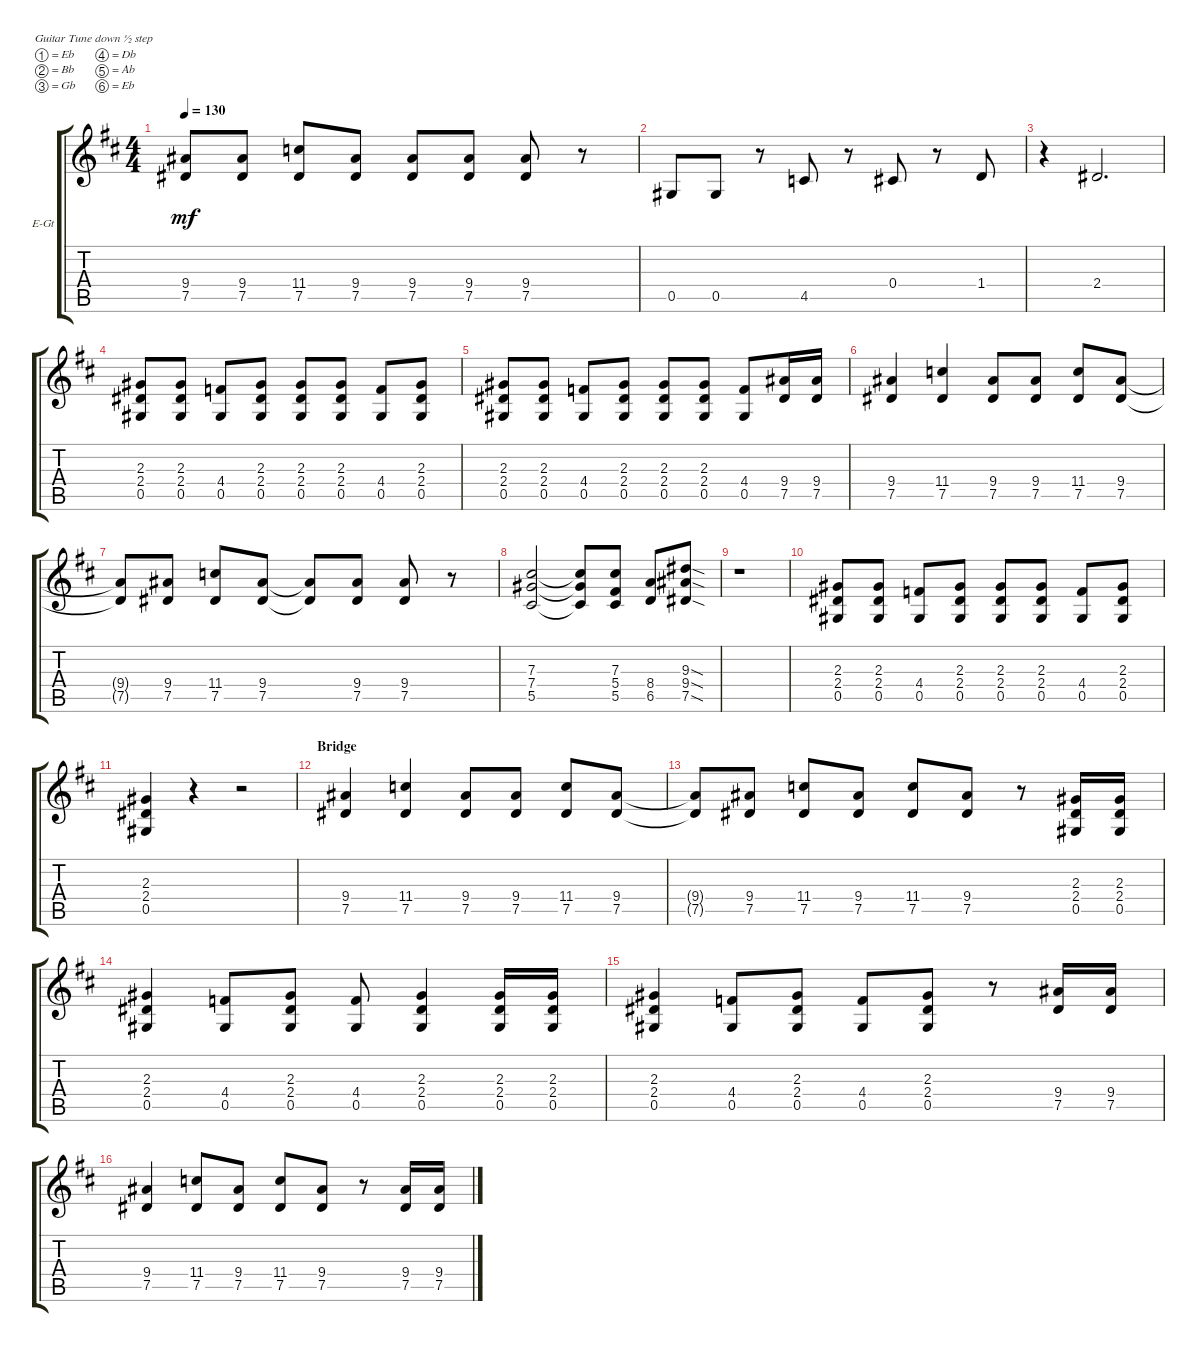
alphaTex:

\defaultSystemsLayout 4
\bracketExtendMode groupsimilarinstruments
\firstSystemTrackNameOrientation horizontal
\otherSystemsTrackNameOrientation horizontal
\track ("PAU L STANLEY" "E-Gt") {instrument distortionguitar}
\staff {score tabs}
\tuning (Eb4 Bb3 Gb3 Db3 Ab2 Eb2)
\ts (4 4)
\tempo 130
\clef g2
\ks d
(7.5{t} 9.4{t}).8{dy mf} (9.4 7.5).8 (7.5 11.4).8 (9.4 7.5).8 (7.5 9.4).8 (9.4 7.5).8 (7.5 9.4).8 r.8 |
0.5.8 0.5.8 r.8 4.5.8 r.8 0.4.8 r.8 1.4.8 |
r.4 2.4.2{d} |
(0.5 2.4 2.3).8 (2.3 2.4 0.5).8 (0.5 4.4).8 (0.5 2.4 2.3).8 (2.3 2.4 0.5).8 (0.5 2.4 2.3).8 (4.4 0.5).8 (0.5 2.4 2.3).8 |
(0.5 2.4 2.3).8 (2.3 2.4 0.5).8 (0.5 4.4).8 (0.5 2.4 2.3).8 (0.5 2.4 2.3).8 (2.3 2.4 0.5).8 (0.5 4.4).8 (7.5 9.4).16 (9.4 7.5).16 |
(7.5 9.4).4 (11.4 7.5).4 (7.5 9.4).8 (9.4 7.5).8 (7.5 11.4).8 (9.4 7.5).8 |
(9.4{t} 7.5{t}).8 (7.5 9.4).8 (11.4 7.5).8 (7.5 9.4).8 (7.5{t} 9.4{t}).8 (9.4 7.5).8 (7.5 9.4).8 r.8 |
(5.5 7.4 7.3).2 (5.5{t} 7.4{t} 7.3{t}).8 (7.3 5.4 5.5).8 (6.5 8.4).8 (9.3{sod} 9.4{sod} 7.5{sod}).8 |
r.1 |
(0.5 2.4 2.3).8 (2.3 2.4 0.5).8 (0.5 4.4).8 (0.5 2.4 2.3).8 (2.3 2.4 0.5).8 (0.5 2.4 2.3).8 (4.4 0.5).8 (0.5 2.4 2.3).8 |
(2.3 2.4 0.5).4 r.4 r.2 |
\section ("" "Bridge")
(7.5 9.4).4 (7.5 11.4).4 (7.5 9.4).8 (9.4 7.5).8 (7.5 11.4).8 (9.4 7.5).8 |
(9.4{t} 7.5{t}).8 (9.4 7.5).8 (7.5 11.4).8 (9.4 7.5).8 (7.5 11.4).8 (9.4 7.5).8 r.8 (0.5 2.4 2.3).16 (2.3 2.4 0.5).16 |
(2.3 2.4 0.5).4 (0.5 4.4).8 (0.5 2.4 2.3).8 (4.4 0.5).8 (0.5 2.4 2.3).4 (2.3 2.4 0.5).16 (0.5 2.4 2.3).16 |
(0.5 2.4 2.3).4 (4.4 0.5).8 (0.5 2.4 2.3).8 (4.4 0.5).8 (0.5 2.4 2.3).8 r.8 (7.5 9.4).16 (9.4 7.5).16 |
(7.5 9.4).4 (11.4 7.5).8 (7.5 9.4).8 (7.5 11.4).8 (9.4 7.5).8 r.8 (7.5 9.4).16 (9.4 7.5).16
